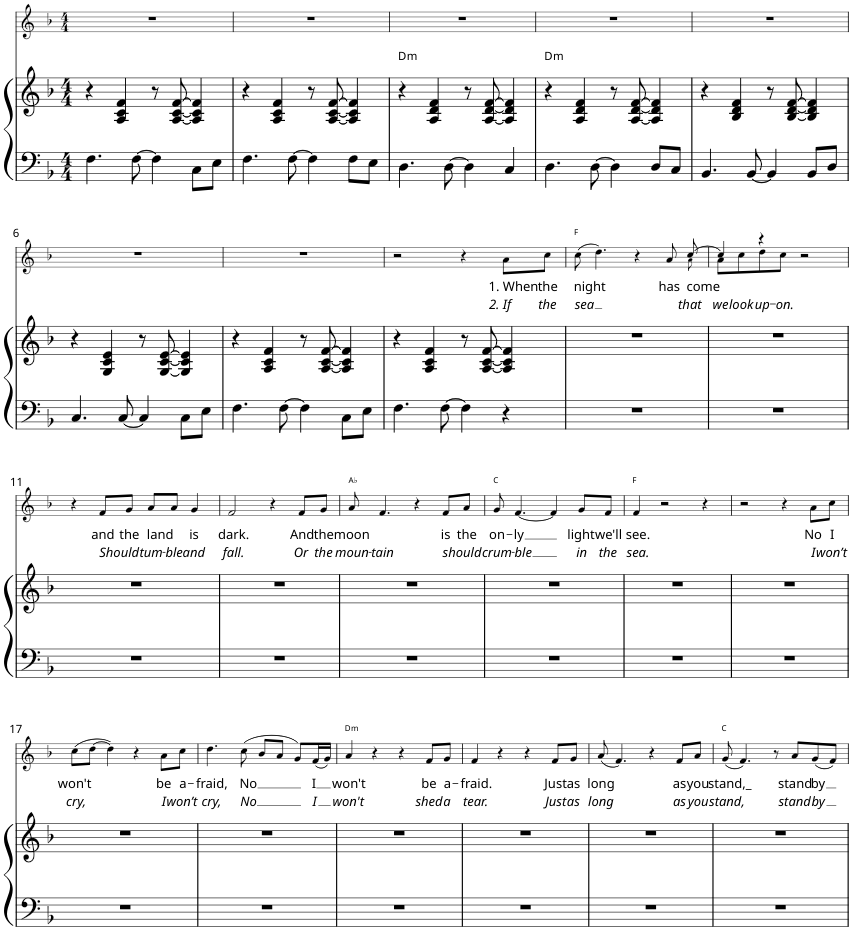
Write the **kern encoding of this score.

**kern	**kern	**harte	**kern	**text	**text	**harte
*part2	*part2	*part2	*part1	*part1	*part1	*part1
*staff3	*staff2	*	*staff1	*staff1	*staff1	*
*I"Piano	*	*	*I"Voice	*	*	*
*I'Pno	*	*	*	*	*	*
*	*	*	*stria5	*	*	*
*clefF4	*clefG2	*	*clefG2	*	*	*
*k[b-]	*k[b-]	*	*k[b-]	*	*	*
*M4/4	*M4/4	*	*M4/4	*	*	*
=1	=1	=1	=1	=1	=1	=1
4.F\	4r	.	1r	.	.	.
.	4A/ 4c/ 4f/	.	.	.	.	.
[8F\	.	.	.	.	.	.
4F\]	8r	.	.	.	.	.
.	[8A/ [8c/ [8f/	.	.	.	.	.
8C\L	4A/] 4c/] 4f/]	.	.	.	.	.
8E\J	.	.	.	.	.	.
=2	=2	=2	=2	=2	=2	=2
4.F\	4r	.	1r	.	.	.
.	4A/ 4c/ 4f/	.	.	.	.	.
[8F\	.	.	.	.	.	.
4F\]	8r	.	.	.	.	.
.	[8A/ [8c/ [8f/	.	.	.	.	.
8F\L	4A/] 4c/] 4f/]	.	.	.	.	.
8E\J	.	.	.	.	.	.
=3	=3	=3	=3	=3	=3	=3
!	!	!LO:H:kt=m	!	!	!	!
4.D\	4r	D:min	1r	.	.	.
.	4A/ 4d/ 4f/	.	.	.	.	.
[8D\	.	.	.	.	.	.
4D\]	8r	.	.	.	.	.
.	[8A/ [8d/ [8f/	.	.	.	.	.
4C/	4A/] 4d/] 4f/]	.	.	.	.	.
=4	=4	=4	=4	=4	=4	=4
!	!	!LO:H:kt=m	!	!	!	!
4.D\	4r	D:min	1r	.	.	.
.	4A/ 4d/ 4f/	.	.	.	.	.
[8D\	.	.	.	.	.	.
4D\]	8r	.	.	.	.	.
.	[8A/ [8d/ [8f/	.	.	.	.	.
8D/L	4A/] 4d/] 4f/]	.	.	.	.	.
8C/J	.	.	.	.	.	.
=5	=5	=5	=5	=5	=5	=5
4.BB-/	4r	.	1r	.	.	.
.	4B-/ 4d/ 4f/	.	.	.	.	.
[8BB-/	.	.	.	.	.	.
4BB-/]	8r	.	.	.	.	.
.	[8B-/ [8d/ [8f/	.	.	.	.	.
8BB-/L	4B-/] 4d/] 4f/]	.	.	.	.	.
8D/J	.	.	.	.	.	.
!!LO:LB:g=z
=6	=6	=6	=6	=6	=6	=6
4.C/	4r	.	1r	.	.	.
.	4G/ 4c/ 4e/	.	.	.	.	.
[8C/	.	.	.	.	.	.
4C/]	8r	.	.	.	.	.
.	[8G/ [8c/ [8e/	.	.	.	.	.
8C\L	4G/] 4c/] 4e/]	.	.	.	.	.
8E\J	.	.	.	.	.	.
=7	=7	=7	=7	=7	=7	=7
4.F\	4r	.	1r	.	.	.
.	4A/ 4c/ 4f/	.	.	.	.	.
[8F\	.	.	.	.	.	.
4F\]	8r	.	.	.	.	.
.	[8A/ [8c/ [8f/	.	.	.	.	.
8C\L	4A/] 4c/] 4f/]	.	.	.	.	.
8E\J	.	.	.	.	.	.
=8	=8	=8	=8	=8	=8	=8
4.F\	4r	.	2r	.	.	.
.	4A/ 4c/ 4f/	.	.	.	.	.
[8F\	.	.	.	.	.	.
4F\]	8r	.	4r	.	.	.
.	[8A/ [8c/ [8f/	.	.	.	.	.
!	!	!	!	!LO:LY:b	!LO:LY:b	!
4r	4A/] 4c/] 4f/]	.	8a\L	1. When	2. If	.
!	!	!	!	!LO:LY:b	!LO:LY:b	!
.	.	.	8cc\J	the	the	.
=9	=9	=9	=9	=9	=9	=9
!	!	!	!	!LO:LY:b	!LO:LY:b	!
*	*	*	*^	*	*	*
1r	1r	.	(8cc\	2..ryy	night	sea	F:maj
.	.	.	4.dd\)	.	.	.	.
.	.	.	4r	.	.	.	.
!	!	!	!	!	!LO:LY:b	!	!
.	.	.	8a/	.	has	.	.
!	!	!	!	!	!LO:LY:b	!LO:LY:b	!
.	.	.	[8cc/	8a!\	come	that	.
=10	=10	=10	=10	=10	=10	=10	=10
!	!	!	!	!	!	!LO:LY:b	!
1r	1r	.	4cc/]	8a\L	.	we	.
!	!	!	!	!	!	!LO:LY:b	!
.	.	.	.	8cc\	.	look	.
!	!	!	!	!	!	!LO:LY:b	!
.	.	.	4r	8dd\	.	up-	.
!	!	!	!	!	!	!LO:LY:b	!
.	.	.	.	8cc\J	.	-on.	.
.	.	.	2r	2ryy	.	.	.
*	*	*	*v	*v	*	*	*
!!LO:LB:g=z
=11	=11	=11	=11	=11	=11	=11
1r	1r	.	4r	.	.	.
!	!	!	!	!LO:LY:b	!LO:LY:b	!
.	.	.	8f/L	and	Should	.
!	!	!	!	!LO:LY:b	!	!
.	.	.	8g/J	the	.	.
!	!	!	!	!LO:LY:b	!LO:LY:b	!
.	.	.	8a/L	land	tum-	.
!	!	!	!	!	!LO:LY:b	!
.	.	.	8a/J	.	-ble	.
!	!	!	!	!LO:LY:b	!LO:LY:b	!
.	.	.	4g/	is	and	.
=12	=12	=12	=12	=12	=12	=12
!	!	!	!	!LO:LY:b	!LO:LY:b	!
1r	1r	.	2f/	dark.	-fall.	.
.	.	.	4r	.	.	.
!	!	!	!	!LO:LY:b	!LO:LY:b	!
.	.	.	8f/L	And	Or	.
!	!	!	!	!LO:LY:b	!LO:LY:b	!
.	.	.	8g/J	the	the	.
=13	=13	=13	=13	=13	=13	=13
!	!	!	!	!LO:LY:b	!LO:LY:b	!
1r	1r	.	8a/	moon	moun-	Ab:maj
!	!	!	!	!	!LO:LY:b	!
.	.	.	4.f/	.	-tain	.
.	.	.	4r	.	.	.
!	!	!	!	!LO:LY:b	!LO:LY:b	!
.	.	.	8f/L	is	should	.
!	!	!	!	!LO:LY:b	!	!
.	.	.	8a/J	the	.	.
=14	=14	=14	=14	=14	=14	=14
!	!	!	!	!LO:LY:b	!LO:LY:b	!
1r	1r	.	8g/	on-	crum-	C:maj
!	!	!	!	!LO:LY:b	!LO:LY:b	!
.	.	.	[4.f/	-ly	-ble	.
.	.	.	4f/]	.	.	.
!	!	!	!	!LO:LY:b	!LO:LY:b	!
.	.	.	8g/L	light	in	.
!	!	!	!	!LO:LY:b	!LO:LY:b	!
.	.	.	8f/J	we'll	the	.
=15	=15	=15	=15	=15	=15	=15
!	!	!	!	!LO:LY:b	!LO:LY:b	!
1r	1r	.	4f/	see.	sea.	F:maj
.	.	.	2r	.	.	.
.	.	.	4r	.	.	.
=16	=16	=16	=16	=16	=16	=16
1r	1r	.	2r	.	.	.
.	.	.	4r	.	.	.
!	!	!	!	!LO:LY:b	!LO:LY:b	!
.	.	.	8a\L	No	I	.
!	!	!	!	!LO:LY:b	!LO:LY:b	!
.	.	.	8cc\J	I	won’t	.
!!LO:LB:g=z
=17	=17	=17	=17	=17	=17	=17
!	!	!	!	!LO:LY:b	!LO:LY:b	!
1r	1r	.	(8cc\L	won't	cry,	.
.	.	.	[8dd\J	.	.	.
.	.	.	4dd\])	.	.	.
.	.	.	4r	.	.	.
!	!	!	!	!LO:LY:b	!LO:LY:b	!
.	.	.	8a\L	be	I	.
!	!	!	!	!LO:LY:b	!LO:LY:b	!
.	.	.	8cc\J	a-	won’t	.
=18	=18	=18	=18	=18	=18	=18
!	!	!	!	!LO:LY:b	!LO:LY:b	!
1r	1r	.	4.dd\	-fraid,	cry,	.
!	!	!	!	!LO:LY:b	!LO:LY:b	!
.	.	.	(8cc\	No	No	.
.	.	.	8b-/L	.	.	.
.	.	.	8a/J	.	.	.
.	.	.	8g/L)	.	.	.
!	!	!	!	!LO:LY:b	!LO:LY:b	!
.	.	.	(16f/L	I	I	.
.	.	.	16g/JJ)	.	.	.
=19	=19	=19	=19	=19	=19	=19
!	!	!	!	!LO:LY:b	!LO:LY:b	!LO:H:kt=m
1r	1r	.	4a/	won't	won't	D:min
.	.	.	4r	.	.	.
.	.	.	4r	.	.	.
!	!	!	!	!LO:LY:b	!LO:LY:b	!
.	.	.	8f/L	be	shed	.
!	!	!	!	!LO:LY:b	!LO:LY:b	!
.	.	.	8g/J	a-	a	.
=20	=20	=20	=20	=20	=20	=20
!	!	!	!	!LO:LY:b	!LO:LY:b	!
1r	1r	.	4f/	-fraid.	tear.	.
.	.	.	4r	.	.	.
.	.	.	4r	.	.	.
!	!	!	!	!LO:LY:b	!LO:LY:b	!
.	.	.	8f/L	Just	Just	.
!	!	!	!	!LO:LY:b	!LO:LY:b	!
.	.	.	8g/J	as	as	.
=21	=21	=21	=21	=21	=21	=21
!	!	!	!	!LO:LY:b	!LO:LY:b	!
1r	1r	.	(8a/	long	long	.
.	.	.	4.f/)	.	.	.
.	.	.	4r	.	.	.
!	!	!	!	!LO:LY:b	!LO:LY:b	!
.	.	.	8f/L	as	as	.
!	!	!	!	!LO:LY:b	!LO:LY:b	!
.	.	.	8a/J	you	you	.
=22	=22	=22	=22	=22	=22	=22
!	!	!	!	!LO:LY:b	!LO:LY:b	!
1r	1r	.	(8g/	stand,_	stand,	C:maj
.	.	.	4.f/)	.	.	.
.	.	.	8r	.	.	.
!	!	!	!	!LO:LY:b	!LO:LY:b	!
.	.	.	8a/L	stand	stand	.
!	!	!	!	!LO:LY:b	!LO:LY:b	!
.	.	.	(8g/	by	by	.
.	.	.	8f/J)	.	.	.
=	=	=	=	=	=	=
*-	*-	*-	*-	*-	*-	*-
